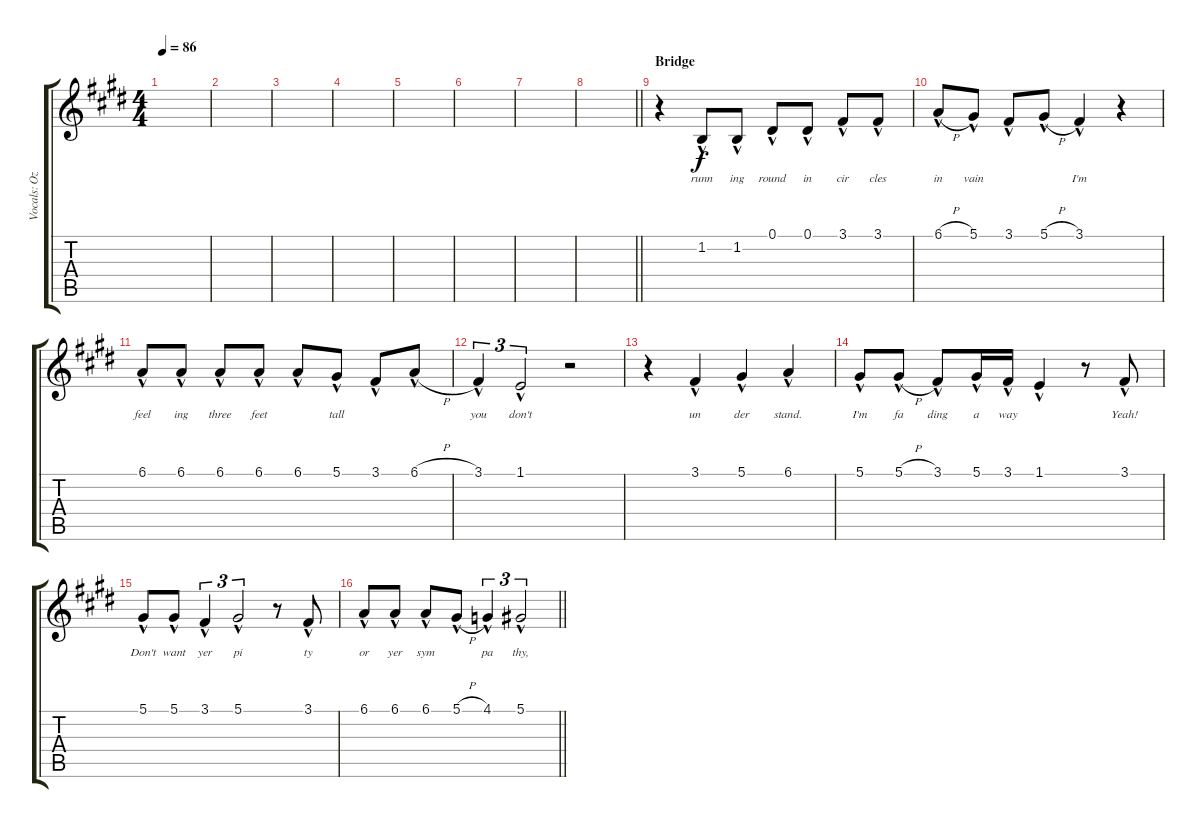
\track ("Vocals: Ozzy" "Vocals: Oz") {instrument lead2sawtooth}
\staff {score tabs}
\tuning (Eb4 Bb3 Gb3 Db3 Ab2 Eb2) {hide}
\ts (4 4)
\tempo 86
\clef g2
\ks c#minor
|
|
|
|
\ks e
|
\ks c#minor
|
\ks e
|
\barLineRight lightlight
\ks c#minor
|
\section ("" "Bridge")
r.4 1.2{hac}.8{lyrics (0 "runn") lyrics (1 "") lyrics (2 "") lyrics (3 "") lyrics (4 "")} 1.2{hac}.8{lyrics (0 "ing") lyrics (1 "") lyrics (2 "") lyrics (3 "") lyrics (4 "")} 0.1{hac}.8{lyrics (0 "round") lyrics (1 "") lyrics (2 "") lyrics (3 "") lyrics (4 "")} 0.1{hac}.8{lyrics (0 "in") lyrics (1 "") lyrics (2 "") lyrics (3 "") lyrics (4 "")} 3.1{hac}.8{lyrics (0 "cir") lyrics (1 "") lyrics (2 "") lyrics (3 "") lyrics (4 "")} 3.1{hac}.8{lyrics (0 "cles") lyrics (1 "") lyrics (2 "") lyrics (3 "") lyrics (4 "")} |
6.1{h hac}.8{lyrics (0 "in") lyrics (1 "") lyrics (2 "") lyrics (3 "") lyrics (4 "")} 5.1{hac}.8{lyrics (0 "vain") lyrics (1 "") lyrics (2 "") lyrics (3 "") lyrics (4 "")} 3.1{hac}.8{lyrics (0 "") lyrics (1 "") lyrics (2 "") lyrics (3 "") lyrics (4 "")} 5.1{h hac}.8{lyrics (0 "") lyrics (1 "") lyrics (2 "") lyrics (3 "") lyrics (4 "")} 3.1{hac}.4{lyrics (0 "I'm") lyrics (1 "") lyrics (2 "") lyrics (3 "") lyrics (4 "")} r.4 |
6.1{hac}.8{lyrics (0 "feel") lyrics (1 "") lyrics (2 "") lyrics (3 "") lyrics (4 "")} 6.1{hac}.8{lyrics (0 "ing") lyrics (1 "") lyrics (2 "") lyrics (3 "") lyrics (4 "")} 6.1{hac}.8{lyrics (0 "three") lyrics (1 "") lyrics (2 "") lyrics (3 "") lyrics (4 "")} 6.1{hac}.8{lyrics (0 "feet") lyrics (1 "") lyrics (2 "") lyrics (3 "") lyrics (4 "")} 6.1{hac}.8{lyrics (0 "") lyrics (1 "") lyrics (2 "") lyrics (3 "") lyrics (4 "")} 5.1{hac}.8{lyrics (0 "tall") lyrics (1 "") lyrics (2 "") lyrics (3 "") lyrics (4 "")} 3.1{hac}.8{lyrics (0 "") lyrics (1 "") lyrics (2 "") lyrics (3 "") lyrics (4 "")} 6.1{h hac}.8{lyrics (0 "") lyrics (1 "") lyrics (2 "") lyrics (3 "") lyrics (4 "")} |
3.1{hac}.4{tu (3 2) lyrics (0 "you") lyrics (1 "") lyrics (2 "") lyrics (3 "") lyrics (4 "")} 1.1{hac}.2{tu (3 2) lyrics (0 "don't") lyrics (1 "") lyrics (2 "") lyrics (3 "") lyrics (4 "")} r.2 |
r.4 3.1{hac}.4{lyrics (0 "un") lyrics (1 "") lyrics (2 "") lyrics (3 "") lyrics (4 "")} 5.1{hac}.4{lyrics (0 "der") lyrics (1 "") lyrics (2 "") lyrics (3 "") lyrics (4 "")} 6.1{hac}.4{lyrics (0 "stand.") lyrics (1 "") lyrics (2 "") lyrics (3 "") lyrics (4 "")} |
5.1{hac}.8{lyrics (0 "I'm") lyrics (1 "") lyrics (2 "") lyrics (3 "") lyrics (4 "")} 5.1{h hac}.8{lyrics (0 "fa") lyrics (1 "") lyrics (2 "") lyrics (3 "") lyrics (4 "")} 3.1{hac}.8{lyrics (0 "ding") lyrics (1 "") lyrics (2 "") lyrics (3 "") lyrics (4 "")} 5.1{hac}.16{lyrics (0 "a") lyrics (1 "") lyrics (2 "") lyrics (3 "") lyrics (4 "")} 3.1{hac}.16{lyrics (0 "way") lyrics (1 "") lyrics (2 "") lyrics (3 "") lyrics (4 "")} 1.1{hac}.4{lyrics (0 "") lyrics (1 "") lyrics (2 "") lyrics (3 "") lyrics (4 "")} r.8 3.1{hac}.8{lyrics (0 "Yeah!") lyrics (1 "") lyrics (2 "") lyrics (3 "") lyrics (4 "")} |
5.1{hac}.8{lyrics (0 "Don't") lyrics (1 "") lyrics (2 "") lyrics (3 "") lyrics (4 "")} 5.1{hac}.8{lyrics (0 "want") lyrics (1 "") lyrics (2 "") lyrics (3 "") lyrics (4 "")} 3.1{hac}.4{tu (3 2) lyrics (0 "yer") lyrics (1 "") lyrics (2 "") lyrics (3 "") lyrics (4 "")} 5.1{hac}.2{tu (3 2) lyrics (0 "pi") lyrics (1 "") lyrics (2 "") lyrics (3 "") lyrics (4 "")} r.8 3.1{hac}.8{lyrics (0 "ty") lyrics (1 "") lyrics (2 "") lyrics (3 "") lyrics (4 "")} |
\barLineRight lightlight
6.1{hac}.8{lyrics (0 "or") lyrics (1 "") lyrics (2 "") lyrics (3 "") lyrics (4 "")} 6.1{hac}.8{lyrics (0 "yer") lyrics (1 "") lyrics (2 "") lyrics (3 "") lyrics (4 "")} 6.1{hac}.8{lyrics (0 "sym") lyrics (1 "") lyrics (2 "") lyrics (3 "") lyrics (4 "")} 5.1{h hac}.8{lyrics (0 "") lyrics (1 "") lyrics (2 "") lyrics (3 "") lyrics (4 "")} 4.1{hac}.4{tu (3 2) lyrics (0 "pa") lyrics (1 "") lyrics (2 "") lyrics (3 "") lyrics (4 "")} 5.1{hac}.2{tu (3 2) lyrics (0 "thy,") lyrics (1 "") lyrics (2 "") lyrics (3 "") lyrics (4 "")}
